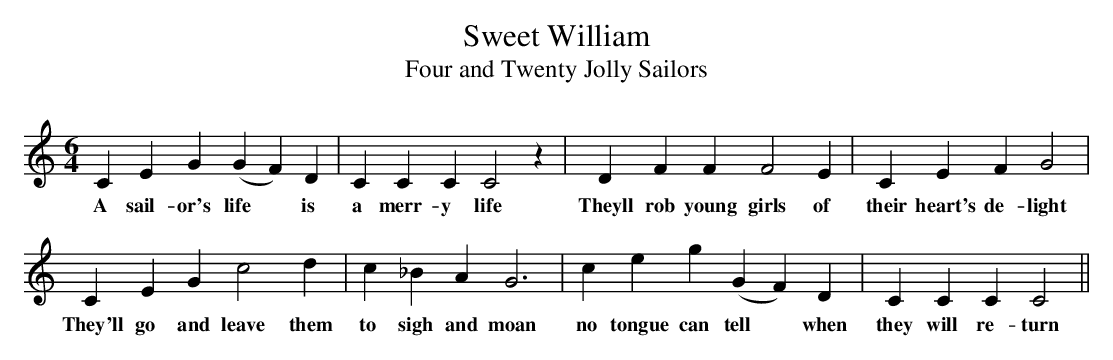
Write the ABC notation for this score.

X:1
T:Sweet William
T:Four and Twenty Jolly Sailors
M:6/4
L:1/4
K:C
CEG(GF)D|CCCC2z|DFFF2E|CEFG2|
w:A sail-or's life *is a merr-y life Theyll rob young girls of their heart's de-light
CEGc2d|c_BAG3|ceg(GF)D|CCCC2||
w:They'll go and leave them to sigh and moan no tongue can tell *when they will re-turn
